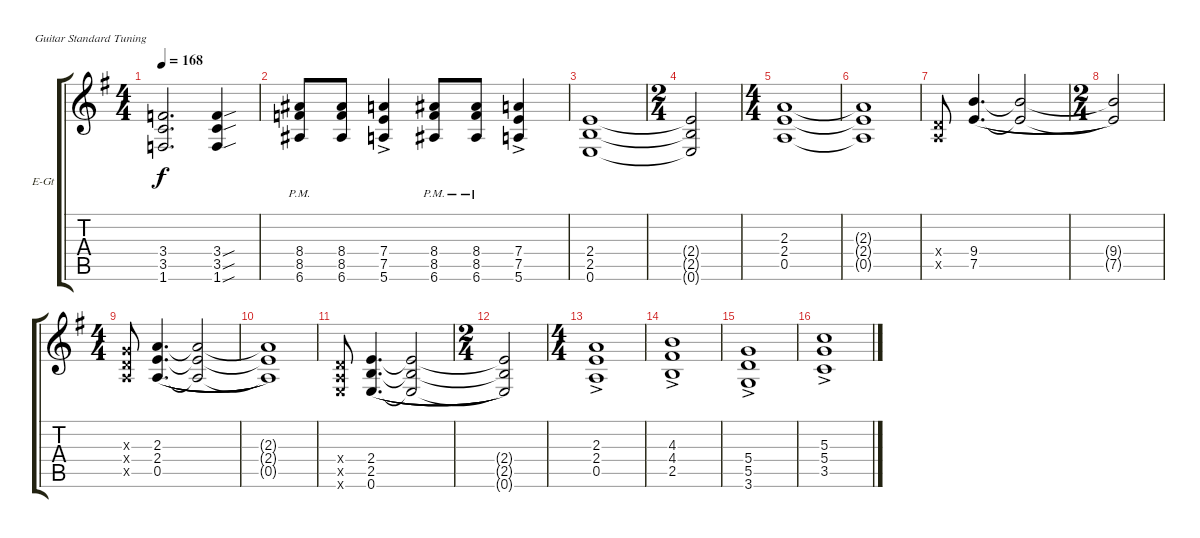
\bracketExtendMode groupsimilarinstruments
\firstSystemTrackNameOrientation horizontal
\otherSystemsTrackNameOrientation horizontal
\track ("Guitar 2" "E-Gt") {instrument electricguitarclean}
\staff {score tabs}
\tuning (E4 B3 G3 D3 A2 E2)
\ts (4 4)
\tempo 168
\clef g2
\scale
1.07818
\ks g
(3.4 3.5 1.6).2{d dy f} (3.4{sou} 3.5{sou} 1.6{sou}).4 |
\scale
0.921816 (8.5 6.6{pm} 8.4).8 (8.5 6.6 8.4).8 (7.4 7.5 5.6{ac}).4 (8.5{pm} 6.6{pm} 8.4{pm}).8 (8.5{pm} 6.6{pm} 8.4{pm}).8 (7.4 7.5{ac} 5.6).4 |
\scale
1.07818 (2.4 2.5 0.6).1 |
\ts (2 4)
\scale
0.921816 (2.4{t} 2.5{t} 0.6{t}).2 |
\ts (4 4)
\scale
1.10845 (2.3 2.4 0.5).1 |
\scale
0.891551 (2.3{t} 2.4{t} 0.5{t}).1 |
\scale
1.07818 (0.5{x} 0.4{x}).8 (9.4 7.5).4{d legatoorigin} (9.4{t} 7.5{t}).2{legatoorigin} |
\ts (2 4)
\scale
0.921816 (9.4{t} 7.5{t}).2 |
\ts (4 4)
\scale
1.10845 (0.5{x} 0.4{x} 0.3{x}).8 (2.3 2.4 0.5).4{d legatoorigin} (2.3{t} 2.4{t} 0.5{t}).2{legatoorigin} |
\scale
0.891551 (2.3{t} 2.4{t} 0.5{t}).1 |
\scale
1.07818 (0.6{x} 0.5{x} 0.4{x}).8 (2.4 2.5 0.6).4{d legatoorigin} (2.4{t} 2.5{t} 0.6{t}).2{legatoorigin} |
\ts (2 4)
\scale
0.921816 (2.4{t} 2.5{t} 0.6{t}).2 |
\ts (4 4)
\scale
1.10845 (2.3{ac} 2.4{ac} 0.5{ac}).1 |
\scale
0.891551 (4.3{ac} 4.4{ac} 2.5{ac}).1 |
\scale
1.07818 (5.4{ac} 5.5{ac} 3.6{ac}).1 |
\scale
0.921816 (5.3{ac} 5.4{ac} 3.5{ac}).1
